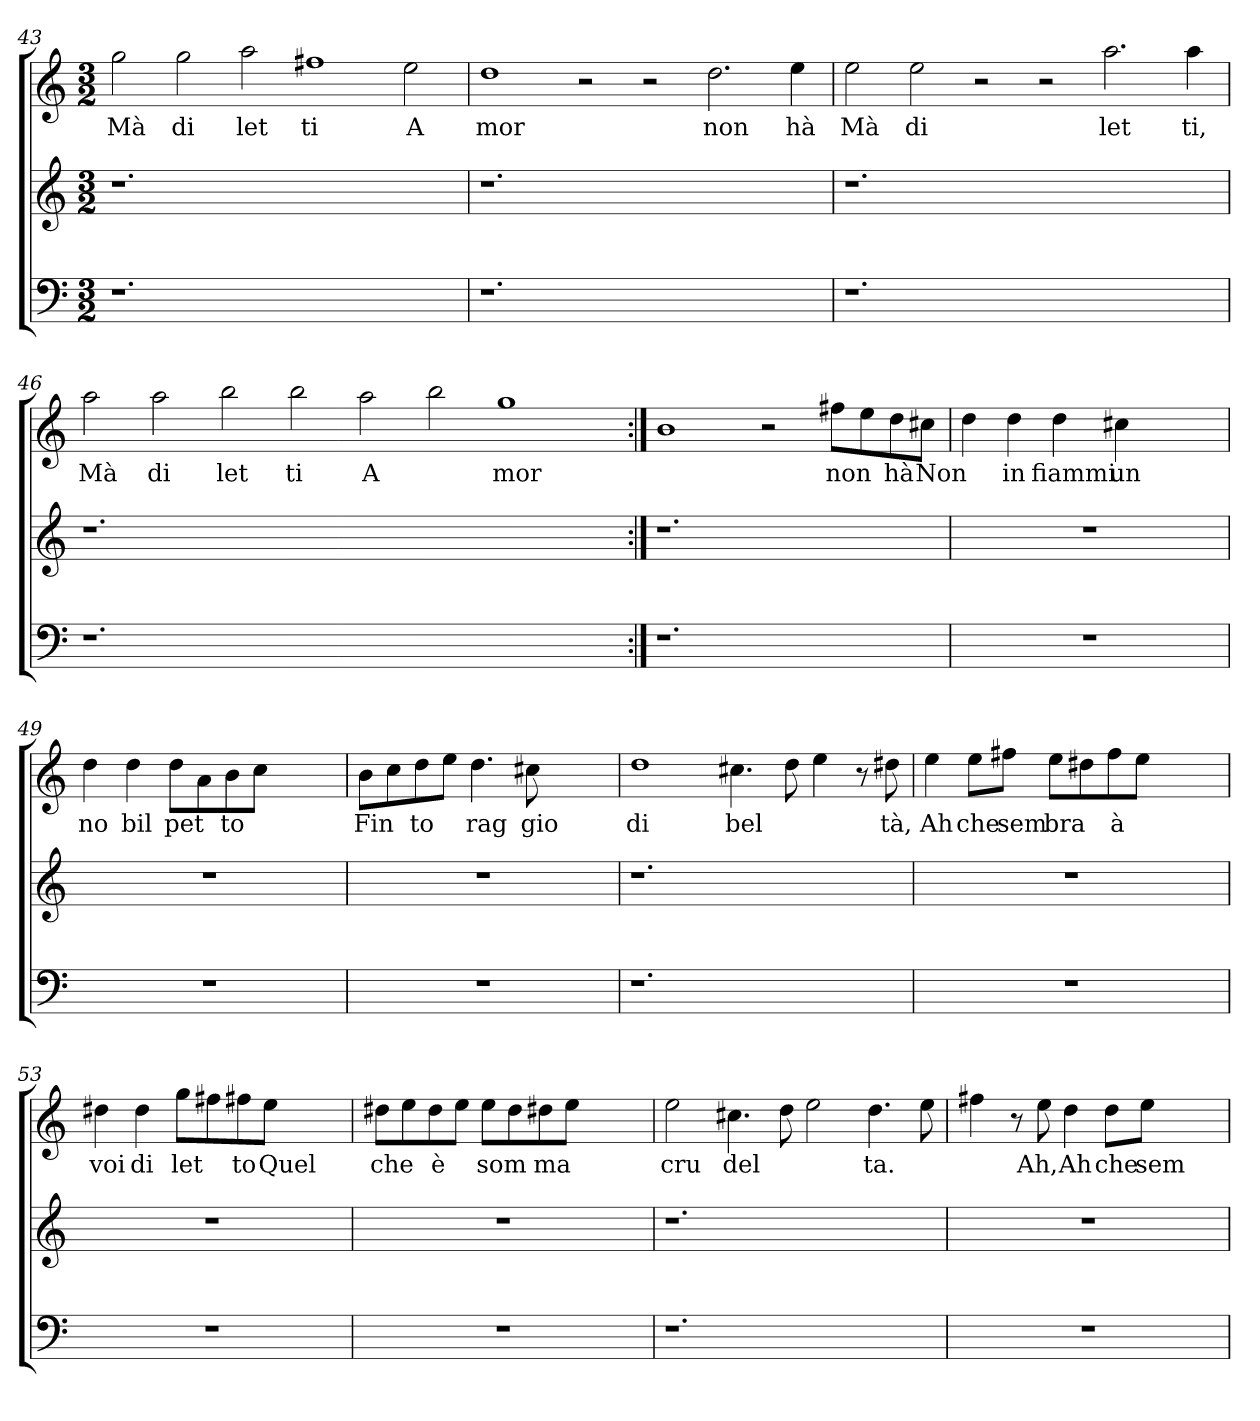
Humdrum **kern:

**kern	**kern	**kern	**text
*part3	*part2	*part1	*part1
*staff3	*staff2	*staff1	*staff1
*clefF4	*clefG2	*clefG2	*
*k[]	*k[]	*k[]	*
*C:	*C:	*C:	*
*M3/2	*M3/2	*M3/2	*
=43	=43	=43	=43
!	!	!	!LO:LY:b
1.r	1.r	2gg\	Mà
!	!	!	!LO:LY:b
.	.	2gg\	di
!	!	!	!LO:LY:b
.	.	2aa\	let
!	!	!	!LO:LY:b
1.ryy	1.ryy	1ff#	ti
!	!	!	!LO:LY:b
.	.	2ee\	A
!!LO:LB:g=z
=44	=44	=44	=44
!	!	!	!LO:LY:b
1.r	1.r	1dd	mor
.	.	2r	.
1.ryy	1.ryy	2r	.
!	!	!	!LO:LY:b
.	.	2.dd\	non
!	!	!	!LO:LY:b
.	.	4ee\	hà
=45	=45	=45	=45
!	!	!	!LO:LY:b
1.r	1.r	2ee\	Mà
!	!	!	!LO:LY:b
.	.	2ee\	di
.	.	2r	.
1.ryy	1.ryy	2r	.
!	!	!	!LO:LY:b
.	.	2.aa\	let
!	!	!	!LO:LY:b
.	.	4aa\	ti,
=46	=46	=46	=46
!	!	!	!LO:LY:b
1.r	1.r	2aa\	Mà
!	!	!	!LO:LY:b
.	.	2aa\	di
!	!	!	!LO:LY:b
.	.	2bb\	let
!	!	!	!LO:LY:b
0ryy	0ryy	2bb\	ti
!	!	!	!LO:LY:b
.	.	2aa\	A
.	.	2bb\	.
!	!	!	!LO:LY:b
.	.	1gg	mor
2ryy	2ryy	.	.
!!LO:PB:g=z
=47:|!	=47:|!	=47:|!	=47:|!
1.r	1.r	1b	.
.	.	2r	.
!	!	!	!LO:LY:b
2ryy	2ryy	8ff#X\L	non
.	.	8ee\	.
!	!	!	!LO:LY:b
.	.	8dd\	hà
!	!	!	!LO:LY:b
.	.	8cc#X\J	Non
=48	=48	=48	=48
1.r	1.r	4dd\	.
!	!	!	!LO:LY:b
.	.	4dd\	in
!	!	!	!LO:LY:b
.	.	4dd\	fiammi
!	!	!	!LO:LY:b
.	.	4cc#X\	un
.	.	2ryy	.
=49	=49	=49	=49
!	!	!	!LO:LY:b
1.r	1.r	4dd\	no
!	!	!	!LO:LY:b
.	.	4dd\	bil
!	!	!	!LO:LY:b
.	.	8dd\L	pet
.	.	8a\	.
!	!	!	!LO:LY:b
.	.	8b\	to
.	.	8cc\J	.
.	.	2ryy	.
=50	=50	=50	=50
!	!	!	!LO:LY:b
1.r	1.r	8b\L	Fin
.	.	8cc\	.
!	!	!	!LO:LY:b
.	.	8dd\	to
.	.	8ee\J	.
!	!	!	!LO:LY:b
.	.	4.dd\	rag
!	!	!	!LO:LY:b
.	.	8cc#X\	gio
.	.	2ryy	.
!!LO:LB:g=z
=51	=51	=51	=51
!	!	!	!LO:LY:b
1.r	1.r	1dd	di
!	!	!	!LO:LY:b
.	.	4.cc#X\	bel
.	.	8dd\	.
2ryy	2ryy	4ee\	.
.	.	8r	.
!	!	!	!LO:LY:b
.	.	8dd#X\	tà,
=52	=52	=52	=52
!	!	!	!LO:LY:b
1.r	1.r	4ee\	Ah
!	!	!	!LO:LY:b
.	.	8ee\L	che
!	!	!	!LO:LY:b
.	.	8ff#X\J	sem
!	!	!	!LO:LY:b
.	.	8ee\L	bra
.	.	8dd#X\	.
!	!	!	!LO:LY:b
.	.	8ff#\	à
.	.	8ee\J	.
.	.	2ryy	.
=53	=53	=53	=53
!	!	!	!LO:LY:b
1.r	1.r	4dd#X\	voi
!	!	!	!LO:LY:b
.	.	4dd#\	di
!	!	!	!LO:LY:b
.	.	8gg\L	let
.	.	8ff#X\	.
!	!	!	!LO:LY:b
.	.	8ff#X\	to
!	!	!	!LO:LY:b
.	.	8ee\J	Quel
.	.	2ryy	.
=54	=54	=54	=54
!	!	!	!LO:LY:b
1.r	1.r	8dd#X\L	che
.	.	8ee\	.
!	!	!	!LO:LY:b
.	.	8dd#\	è
.	.	8ee\J	.
!	!	!	!LO:LY:b
.	.	8ee\L	som
.	.	8dd#\	.
!	!	!	!LO:LY:b
.	.	8dd#X\	ma
.	.	8ee\J	.
.	.	2ryy	.
!!LO:LB:g=z
=55	=55	=55	=55
!	!	!	!LO:LY:b
1.r	1.r	2ee\	cru
!	!	!	!LO:LY:b
.	.	4.cc#X\	del
.	.	8dd\	.
.	.	2ee\	.
!	!	!	!LO:LY:b
2ryy	2ryy	4.dd\	ta.
.	.	8ee\	.
=56	=56	=56	=56
1.r	1.r	4ff#X\	.
.	.	8r	.
!	!	!	!LO:LY:b
.	.	8ee\	Ah,
!	!	!	!LO:LY:b
.	.	4dd\	Ah
!	!	!	!LO:LY:b
.	.	8dd\L	che
!	!	!	!LO:LY:b
.	.	8ee\J	sem
.	.	2ryy	.
=	=	=	=
*-	*-	*-	*-
